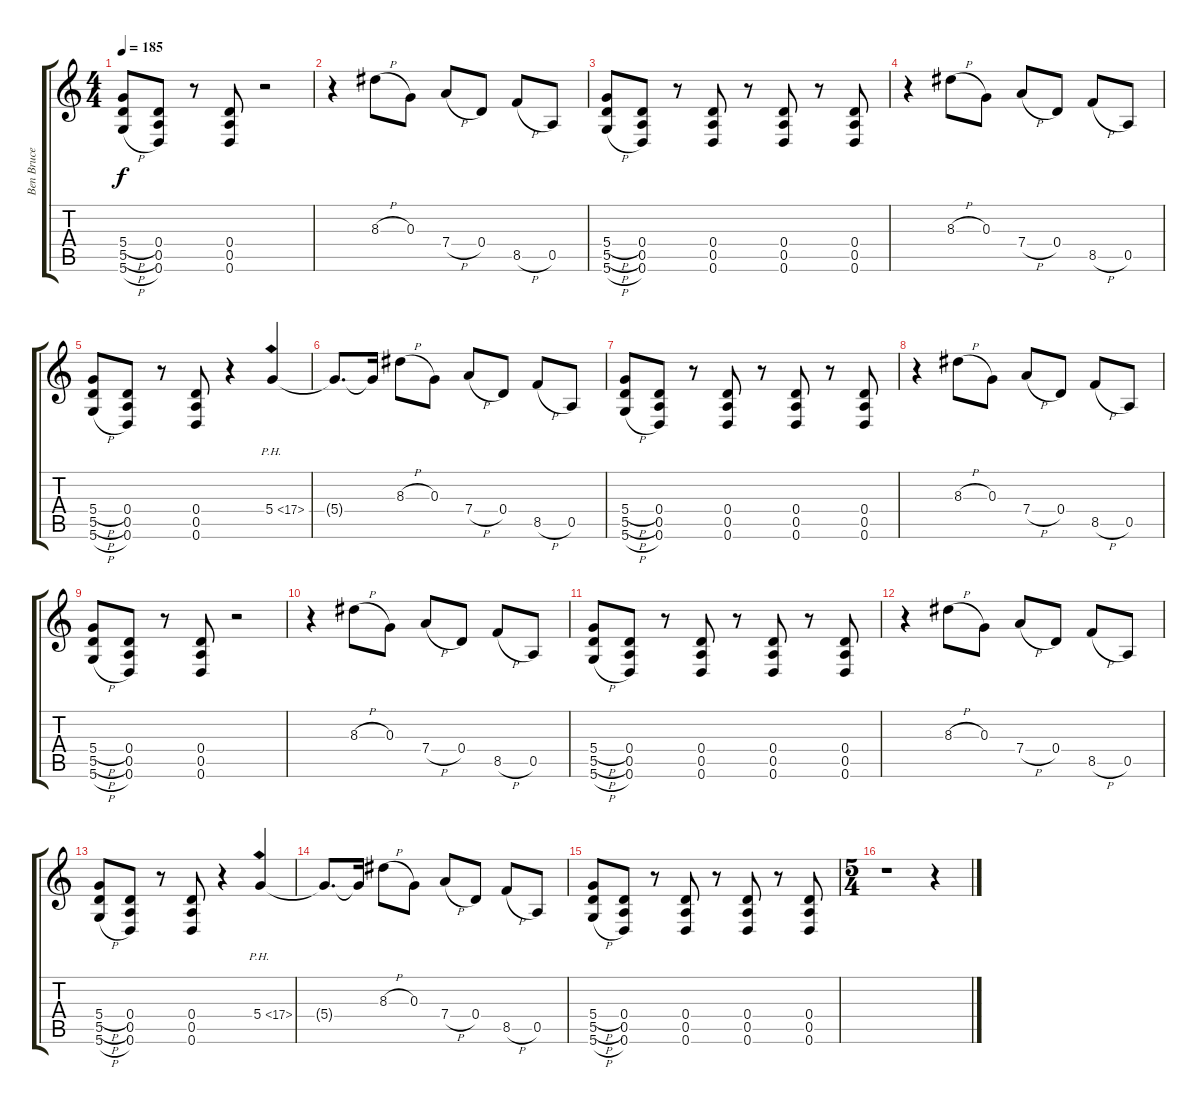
\track ("Ben Bruce (Guitar 1)" "Ben Bruce ") {instrument distortionguitar}
\staff {score tabs}
\tuning (E4 B3 G3 D3 A2 D2) {hide}
\ts (4 4)
\tempo 185
\clef g2
\ks c
(5.4{h} 5.5{h} 5.6{h}).8{dy f} (0.4 0.5 0.6).8 r.8 (0.4 0.5 0.6).8 r.2 |
r.4 8.3{h}.8 0.3.8 7.4{h}.8 0.4.8 8.5{h}.8 0.5.8 |
(5.4{h} 5.5{h} 5.6{h}).8 (0.4 0.5 0.6).8 r.8 (0.4 0.5 0.6).8 r.8 (0.4 0.5 0.6).8 r.8 (0.4 0.5 0.6).8 |
r.4 8.3{h}.8 0.3.8 7.4{h}.8 0.4.8 8.5{h}.8 0.5.8 |
(5.4{h} 5.5{h} 5.6{h}).8 (0.4 0.5 0.6).8 r.8 (0.4 0.5 0.6).8 r.4 5.4{ph 12}.4 |
5.4{t}.8{d} 5.4{t}.16 8.3{h}.8 0.3.8 7.4{h}.8 0.4.8 8.5{h}.8 0.5.8 |
(5.4{h} 5.5{h} 5.6{h}).8 (0.4 0.5 0.6).8 r.8 (0.4 0.5 0.6).8 r.8 (0.4 0.5 0.6).8 r.8 (0.4 0.5 0.6).8 |
r.4 8.3{h}.8 0.3.8 7.4{h}.8 0.4.8 8.5{h}.8 0.5.8 |
(5.4{h} 5.5{h} 5.6{h}).8 (0.4 0.5 0.6).8 r.8 (0.4 0.5 0.6).8 r.2 |
r.4 8.3{h}.8 0.3.8 7.4{h}.8 0.4.8 8.5{h}.8 0.5.8 |
(5.4{h} 5.5{h} 5.6{h}).8 (0.4 0.5 0.6).8 r.8 (0.4 0.5 0.6).8 r.8 (0.4 0.5 0.6).8 r.8 (0.4 0.5 0.6).8 |
r.4 8.3{h}.8 0.3.8 7.4{h}.8 0.4.8 8.5{h}.8 0.5.8 |
(5.4{h} 5.5{h} 5.6{h}).8 (0.4 0.5 0.6).8 r.8 (0.4 0.5 0.6).8 r.4 5.4{ph 12}.4 |
5.4{t}.8{d} 5.4{t}.16 8.3{h}.8 0.3.8 7.4{h}.8 0.4.8 8.5{h}.8 0.5.8 |
(5.4{h} 5.5{h} 5.6{h}).8 (0.4 0.5 0.6).8 r.8 (0.4 0.5 0.6).8 r.8 (0.4 0.5 0.6).8 r.8 (0.4 0.5 0.6).8 |
\ts (5 4)
r.1 r.4
